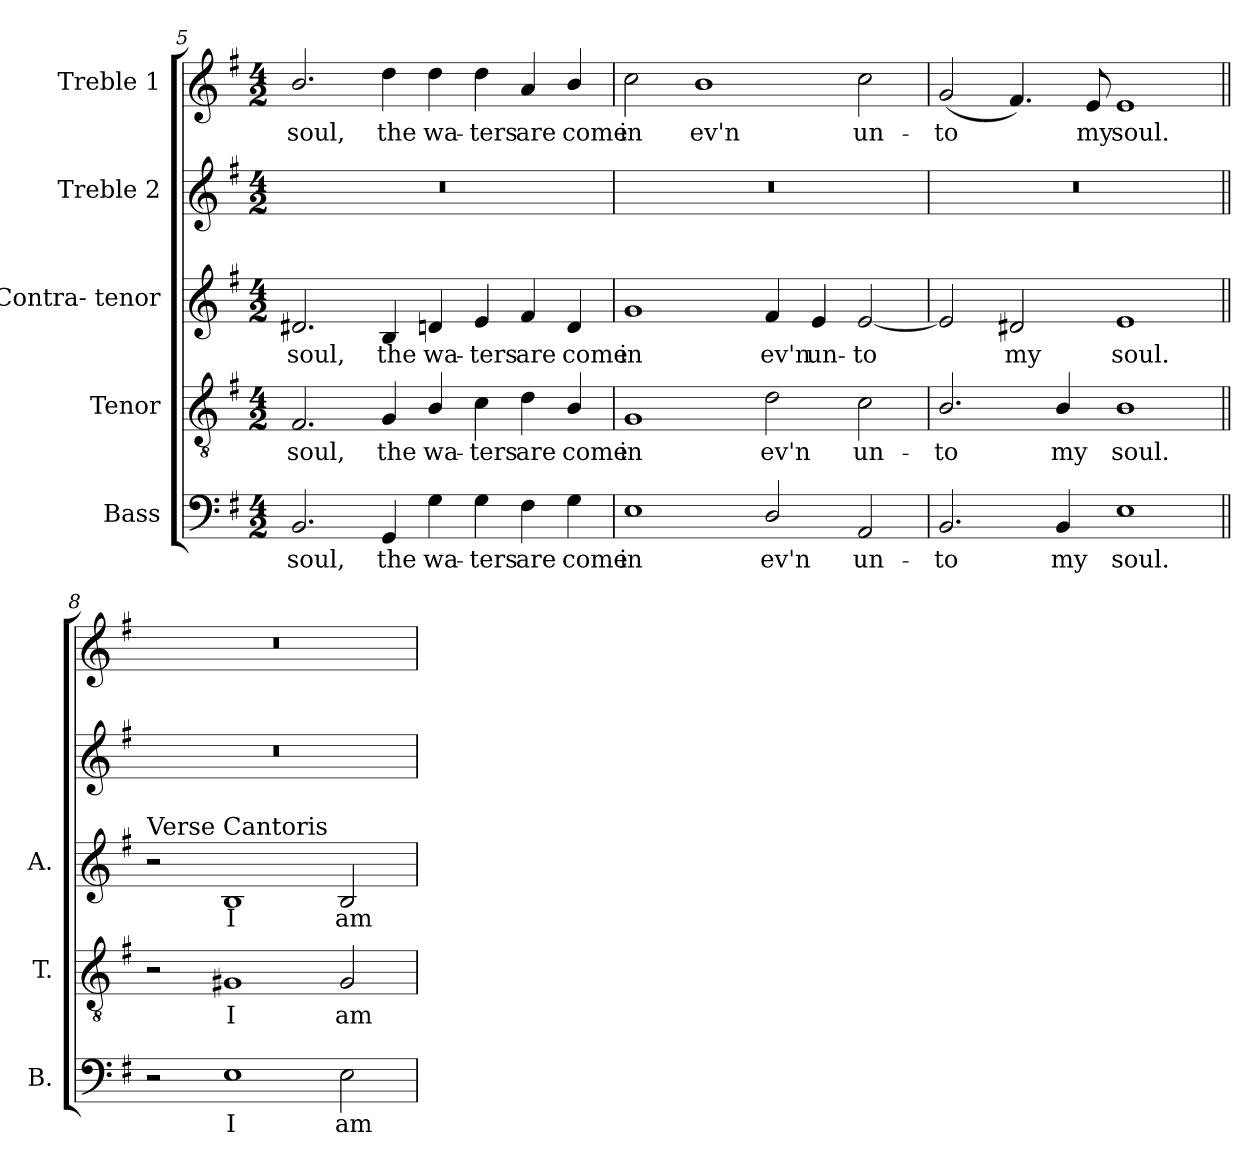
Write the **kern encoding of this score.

**kern	**text	**kern	**text	**kern	**text	**kern	**kern	**text
*part5	*part5	*part4	*part4	*part3	*part3	*part2	*part1	*part1
*staff5	*staff5	*staff4	*staff4	*staff3	*staff3	*staff2	*staff1	*staff1
*I"Bass	*	*I"Tenor	*	*I"Contra- tenor	*	*I"Treble 2	*I"Treble 1	*
*I'B.	*	*I'T.	*	*I'A.	*	*	*	*
*clefF4	*	*clefGv2	*	*clefG2	*	*clefG2	*clefG2	*
*	*	*ITrd7c12	*	*	*	*	*	*
*k[f#]	*	*k[f#]	*	*k[f#]	*	*k[f#]	*k[f#]	*
*G:	*	*G:	*	*G:	*	*G:	*G:	*
*M4/2	*	*M4/2	*	*M4/2	*	*M4/2	*M4/2	*
=5	=5	=5	=5	=5	=5	=5	=5	=5
!	!LO:LY:b:color=#000000	!	!	!	!	!	!	!
!	!	!	!LO:LY:b:color=#000000	!	!	!	!	!
!	!	!	!	!	!LO:LY:b:color=#000000	!LO:N:vis=1	!	!
!	!	!	!	!	!	!	!	!LO:LY:b:color=#000000
2.BBi/	soul,	2.FF#i/	soul,	2.d#Xi/	soul,	0r	2.bi/	soul,
!	!LO:LY:b:color=#000000	!	!	!	!	!	!	!
!	!	!	!LO:LY:b:color=#000000	!	!	!	!	!
!	!	!	!	!	!LO:LY:b:color=#000000	!	!	!
!	!	!	!	!	!	!	!	!LO:LY:b:color=#000000
4GGi/	the	4GGi/	the	4Bi/	the	.	4ddi\	the
!	!LO:LY:b:color=#000000	!	!	!	!	!	!	!
!	!	!	!LO:LY:b:color=#000000	!	!	!	!	!
!	!	!	!	!	!LO:LY:b:color=#000000	!	!	!
!	!	!	!	!	!	!	!	!LO:LY:b:color=#000000
4Gi\	wa-	4BBi/	wa-	4dni/	wa-	.	4ddi\	wa-
!	!LO:LY:b:color=#000000	!	!	!	!	!	!	!
!	!	!	!LO:LY:b:color=#000000	!	!	!	!	!
!	!	!	!	!	!LO:LY:b:color=#000000	!	!	!
!	!	!	!	!	!	!	!	!LO:LY:b:color=#000000
4Gi\	-ters	4Ci\	-ters	4ei/	-ters	.	4ddi\	-ters
!	!LO:LY:b:color=#000000	!	!	!	!	!	!	!
!	!	!	!LO:LY:b:color=#000000	!	!	!	!	!
!	!	!	!	!	!LO:LY:b:color=#000000	!	!	!
!	!	!	!	!	!	!	!	!LO:LY:b:color=#000000
4F#i\	are	4Di\	are	4f#i/	are	.	4ai/	are
!	!LO:LY:b:color=#000000	!	!	!	!	!	!	!
!	!	!	!LO:LY:b:color=#000000	!	!	!	!	!
!	!	!	!	!	!LO:LY:b:color=#000000	!	!	!
!	!	!	!	!	!	!	!	!LO:LY:b:color=#000000
4Gi\	come	4BBi/	come	4di/	come	.	4bi/	come
=6	=6	=6	=6	=6	=6	=6	=6	=6
!	!LO:LY:b:color=#000000	!	!	!	!	!	!	!
!	!	!	!LO:LY:b:color=#000000	!	!	!	!	!
!	!	!	!	!	!LO:LY:b:color=#000000	!LO:N:vis=1	!	!
!	!	!	!	!	!	!	!	!LO:LY:b:color=#000000
1Ei	in	1GGi	in	1gi	in	0r	2cci\	in
!	!	!	!	!	!	!	!	!LO:LY:b:color=#000000
.	.	.	.	.	.	.	1bi	ev'n
!	!LO:LY:b:color=#000000	!	!	!	!	!	!	!
!	!	!	!LO:LY:b:color=#000000	!	!	!	!	!
!	!	!	!	!	!LO:LY:b:color=#000000	!	!	!
2Di/	ev'n	2Di\	ev'n	4f#i/	ev'n	.	.	.
!	!	!	!	!	!LO:LY:b:color=#000000	!	!	!
.	.	.	.	4ei/	un-	.	.	.
!	!LO:LY:b:color=#000000	!	!	!	!	!	!	!
!	!	!	!LO:LY:b:color=#000000	!	!	!	!	!
!	!	!	!	!	!LO:LY:b:color=#000000	!	!	!
!	!	!	!	!	!	!	!	!LO:LY:b:color=#000000
2AAi/	un-	2Ci\	un-	[2ei/	-to	.	2cci\	un-
=7	=7	=7	=7	=7	=7	=7	=7	=7
!	!LO:LY:b:color=#000000	!	!	!	!	!	!	!
!	!	!	!LO:LY:b:color=#000000	!	!	!LO:N:vis=1	!	!
!	!	!	!	!	!	!	!	!LO:LY:b:color=#000000
2.BBi/	-to	2.BBi/	-to	2ei/]	.	0r	(2gi/	-to
!	!	!	!	!	!LO:LY:b:color=#000000	!	!	!
.	.	.	.	2d#Xi/	my	.	4.f#i/)	.
!	!LO:LY:b:color=#000000	!	!	!	!	!	!	!
!	!	!	!LO:LY:b:color=#000000	!	!	!	!	!
4BBi/	my	4BBi/	my	.	.	.	.	.
!	!	!	!	!	!	!	!	!LO:LY:b:color=#000000
.	.	.	.	.	.	.	8ei/	my
!	!LO:LY:b:color=#000000	!	!	!	!	!	!	!
!	!	!	!LO:LY:b:color=#000000	!	!	!	!	!
!	!	!	!	!	!LO:LY:b:color=#000000	!	!	!
!	!	!	!	!	!	!	!	!LO:LY:b:color=#000000
1Ei	soul.	1BBi	soul.	1ei	soul.	.	1ei	soul.
!!LO:LB:g=z
=8||	=8||	=8||	=8||	=8||	=8||	=8||	=8||	=8||
!	!	!	!	!LO:TX:a:t=Verse Cantoris	!	!	!	!
!	!	!	!	!	!	!LO:N:vis=1	!LO:N:vis=1	!
2r	.	2r	.	2r	.	0r	0r	.
!	!LO:LY:b:color=#000000	!	!	!	!	!	!	!
!	!	!	!LO:LY:b:color=#000000	!	!	!	!	!
!	!	!	!	!	!LO:LY:b:color=#000000	!	!	!
1Ei	I	1GG#Xi	I	1Bi	I	.	.	.
!	!LO:LY:b:color=#000000	!	!	!	!	!	!	!
!	!	!	!LO:LY:b:color=#000000	!	!	!	!	!
!	!	!	!	!	!LO:LY:b:color=#000000	!	!	!
2Ei\	am	2GG#i/	am	2Bi/	am	.	.	.
=	=	=	=	=	=	=	=	=
*-	*-	*-	*-	*-	*-	*-	*-	*-
